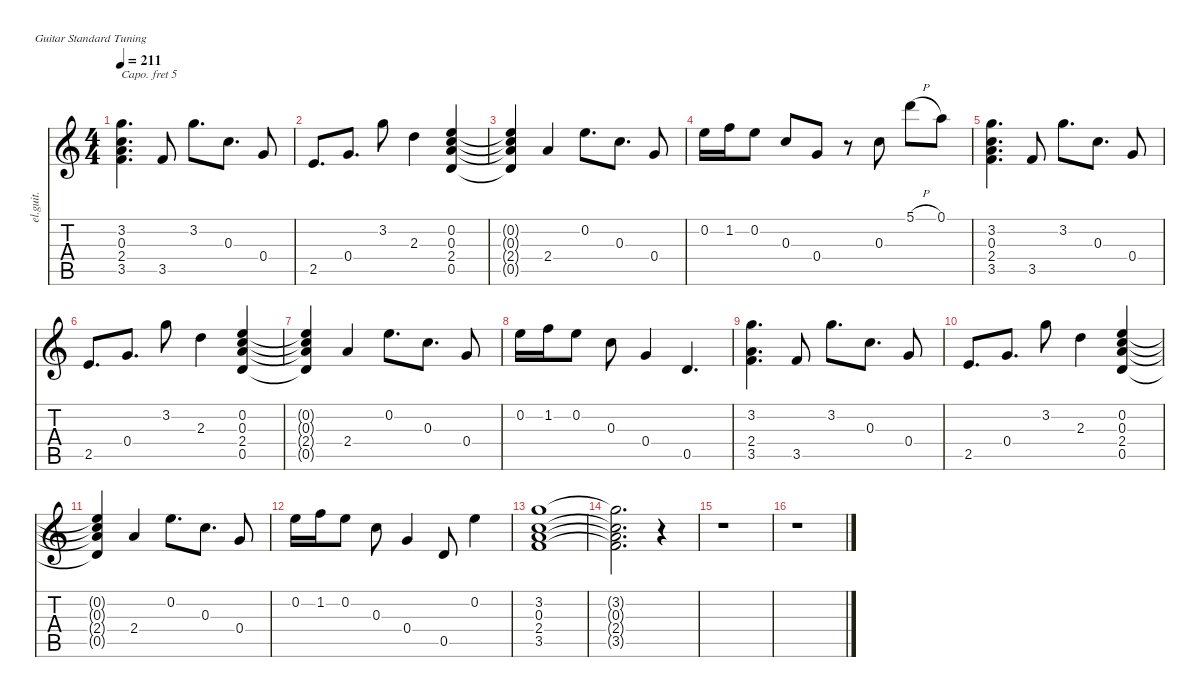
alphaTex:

\defaultSystemsLayout 4
\hideDynamics
\bracketExtendMode nobrackets
\otherSystemsTrackNameOrientation horizontal
\track ("Guitar" "el.guit.") {instrument electricguitarclean}
\staff {score tabs}
\capo 5
\tuning (E4 B3 G3 D3 A2 E2)
\ts (4 4)
\tempo 211
\clef g2
\ks c
(3.5 2.4 3.2 0.3).4{d dy mf} 3.5.8 3.2.8{d} 0.3.8{d} 0.4.8 |
2.5.8{d} 0.4.8{d} 3.2.8 2.3.4 (0.5 2.4 0.3 0.2).4 |
(0.5{t} 2.4{t} 0.3{t} 0.2{t}).4 2.4.4 0.2.8{d} 0.3.8{d} 0.4.8 |
0.2.16 1.2.16 0.2.8 0.3.8 0.4.8 r.8 0.3.8 5.1{h}.8 0.1.8 |
(3.5 2.4 3.2 0.3).4{d} 3.5.8 3.2.8{d} 0.3.8{d} 0.4.8 |
2.5.8{d} 0.4.8{d} 3.2.8 2.3.4 (0.5 2.4 0.3 0.2).4 |
(0.5{t} 2.4{t} 0.3{t} 0.2{t}).4 2.4.4 0.2.8{d} 0.3.8{d} 0.4.8 |
0.2.16 1.2.16 0.2.8 0.3.8 0.4.4 0.5.4{d} |
(3.5 2.4 3.2).4{d} 3.5.8 3.2.8{d} 0.3.8{d} 0.4.8 |
2.5.8{d} 0.4.8{d} 3.2.8 2.3.4 (0.5 2.4 0.3 0.2).4 |
(0.5{t} 2.4{t} 0.3{t} 0.2{t}).4 2.4.4 0.2.8{d} 0.3.8{d} 0.4.8 |
0.2.16 1.2.16 0.2.8 0.3.8 0.4.4 0.5.8 0.2.4 |
(3.5 2.4 3.2 0.3).1 |
(3.2{t} 0.3{t} 2.4{t} 3.5{t}).2{d} r.4 |
r.1 |
r.1
